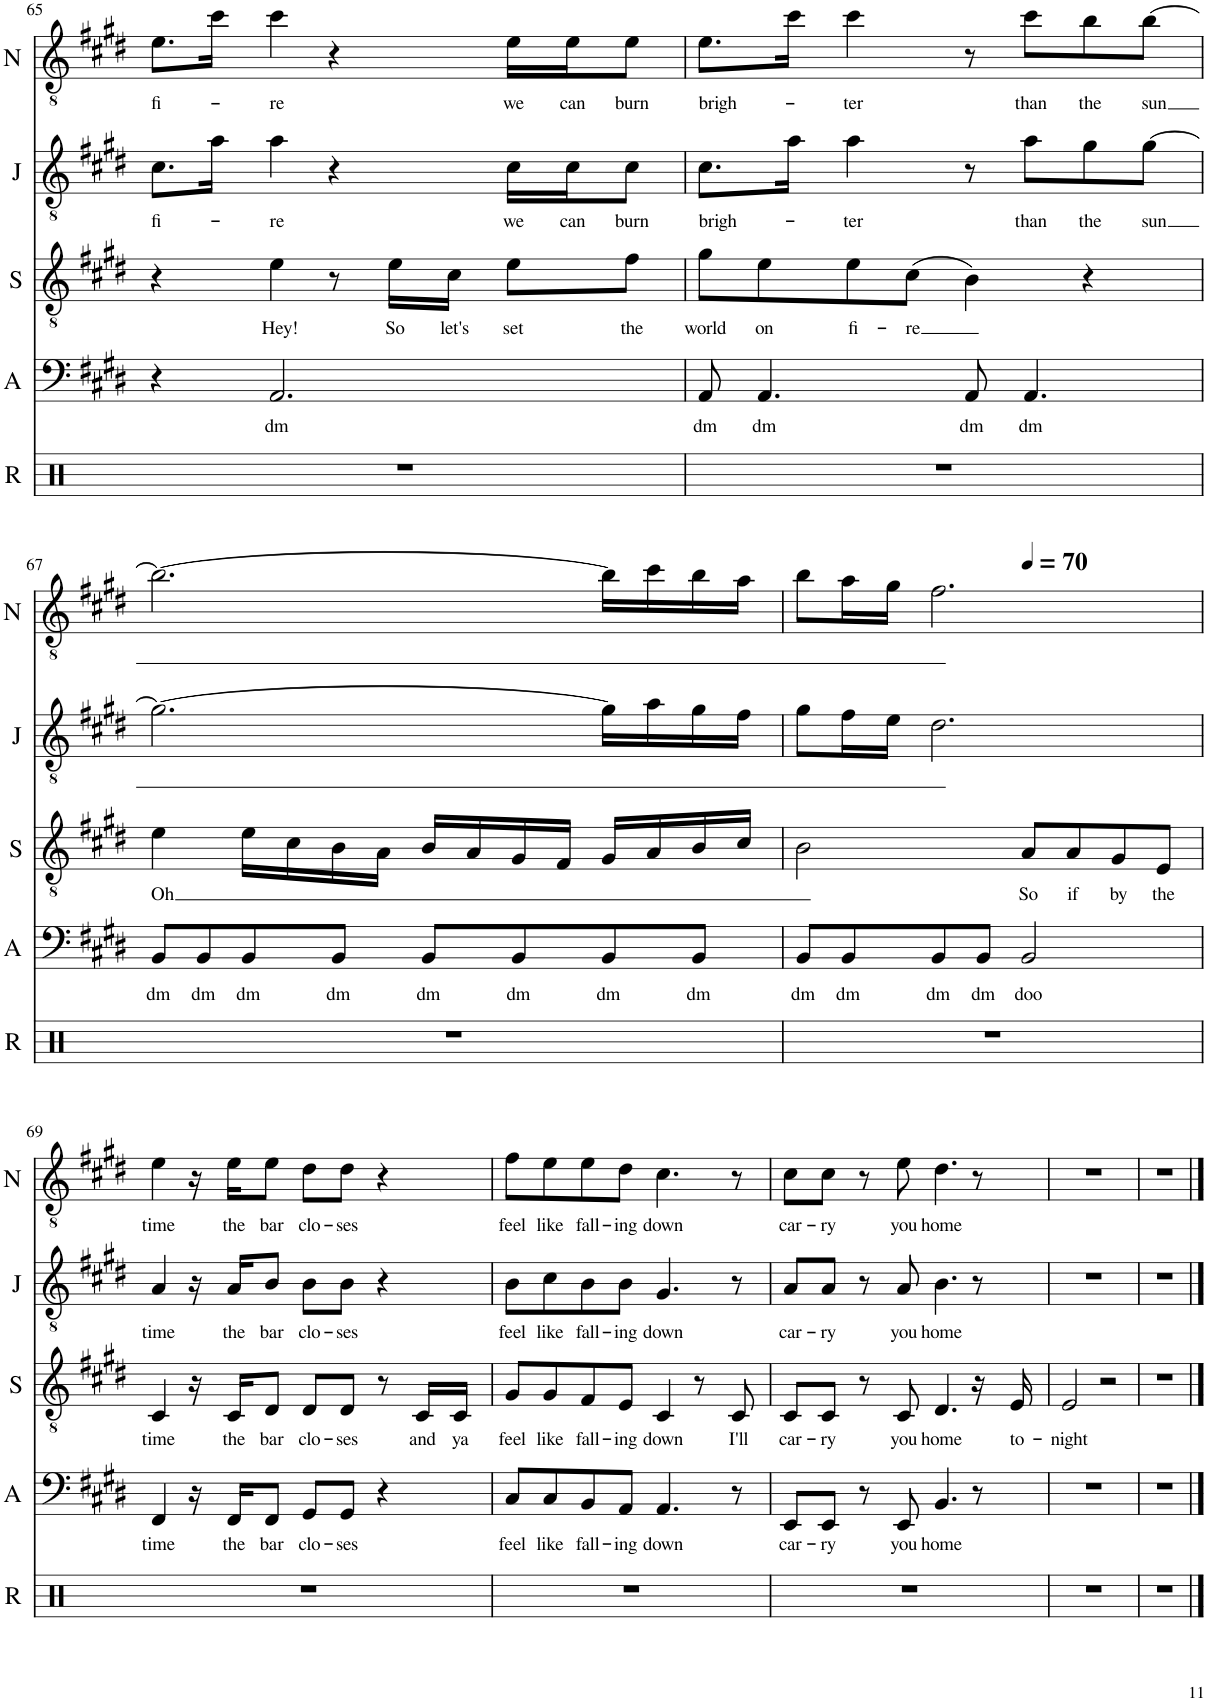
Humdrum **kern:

**kern	**kern	**text	**kern	**text	**kern	**text	**kern	**text
*part5	*part4	*part4	*part3	*part3	*part2	*part2	*part1	*part1
*staff5	*staff4	*staff4	*staff3	*staff3	*staff2	*staff2	*staff1	*staff1
*I"Ryan	*I"Andrew	*	*I"Steve	*	*I"Justin	*	*I"Nate	*
*I'R	*I'A	*	*I'S	*	*I'J	*	*I'N	*
!!LO:PB:g=z
*clefX	*clefF4	*	*clefGv2	*	*clefGv2	*	*clefGv2	*
*k[]	*k[f#c#g#d#]	*	*k[f#c#g#d#]	*	*k[f#c#g#d#]	*	*k[f#c#g#d#]	*
*M4/4	*M4/4	*	*M4/4	*	*M4/4	*	*M4/4	*
=65	=65	=65	=65	=65	=65	=65	=65	=65
!	!	!	!	!	!	!LO:LY:b	!	!LO:LY:b
1r	4r	.	4r	.	8.c#\L	fi-	8.e\L	fi-
.	.	.	.	.	16a\Jk	.	16cc#\Jk	.
!	!	!LO:LY:b	!	!LO:LY:b	!	!LO:LY:b	!	!LO:LY:b
.	2.AA/	dm	4e\	Hey!	4a\	-re	4cc#\	-re
.	.	.	8r	.	4r	.	4r	.
!	!	!	!	!LO:LY:b	!	!	!	!
.	.	.	16e\LL	So	.	.	.	.
!	!	!	!	!LO:LY:b	!	!	!	!
.	.	.	16c#\JJ	let's	.	.	.	.
!	!	!	!	!LO:LY:b	!	!LO:LY:b	!	!LO:LY:b
.	.	.	8e\L	set	16c#\LL	we	16e\LL	we
!	!	!	!	!	!	!LO:LY:b	!	!LO:LY:b
.	.	.	.	.	16c#\J	can	16e\J	can
!	!	!	!	!LO:LY:b	!	!LO:LY:b	!	!LO:LY:b
.	.	.	8f#\J	the	8c#\J	burn	8e\J	burn
=66	=66	=66	=66	=66	=66	=66	=66	=66
!	!	!LO:LY:b	!	!LO:LY:b	!	!LO:LY:b	!	!LO:LY:b
1r	8AA/	dm	8g#\L	world	8.c#\L	brigh-	8.e\L	brigh-
!	!	!LO:LY:b	!	!LO:LY:b	!	!	!	!
.	4.AA/	dm	8e\	on	.	.	.	.
.	.	.	.	.	16a\Jk	.	16cc#\Jk	.
!	!	!	!	!LO:LY:b	!	!LO:LY:b	!	!LO:LY:b
.	.	.	8e\	fi-	4a\	-ter	4cc#\	-ter
!	!	!	!	!LO:LY:b	!	!	!	!
.	.	.	(8c#\J	-re	.	.	.	.
!	!	!LO:LY:b	!	!	!	!	!	!
.	8AA/	dm	4B\)	.	8r	.	8r	.
!	!	!LO:LY:b	!	!	!	!LO:LY:b	!	!LO:LY:b
.	4.AA/	dm	.	.	8a\L	than	8cc#\L	than
!	!	!	!	!	!	!LO:LY:b	!	!LO:LY:b
.	.	.	4r	.	8g#\	the	8b\	the
!	!	!	!	!	!	!LO:LY:b	!	!LO:LY:b
.	.	.	.	.	[8g#\J	sun	[8b\J	sun
!!LO:LB:g=z
=67	=67	=67	=67	=67	=67	=67	=67	=67
!	!	!LO:LY:b	!	!LO:LY:b	!	!	!	!
1r	8BB/L	dm	4e\	Oh	2.g#\_	.	2.b\_	.
!	!	!LO:LY:b	!	!	!	!	!	!
.	8BB/	dm	.	.	.	.	.	.
!	!	!LO:LY:b	!	!	!	!	!	!
.	8BB/	dm	16e\LL	.	.	.	.	.
.	.	.	16c#\	.	.	.	.	.
!	!	!LO:LY:b	!	!	!	!	!	!
.	8BB/J	dm	16B\	.	.	.	.	.
.	.	.	16A\JJ	.	.	.	.	.
!	!	!LO:LY:b	!	!	!	!	!	!
.	8BB/L	dm	16B/LL	.	.	.	.	.
.	.	.	16A/	.	.	.	.	.
!	!	!LO:LY:b	!	!	!	!	!	!
.	8BB/	dm	16G#/	.	.	.	.	.
.	.	.	16F#/JJ	.	.	.	.	.
!	!	!LO:LY:b	!	!	!	!	!	!
.	8BB/	dm	16G#/LL	.	16g#\LL]	.	16b\LL]	.
.	.	.	16A/	.	16a\	.	16cc#\	.
!	!	!LO:LY:b	!	!	!	!	!	!
.	8BB/J	dm	16B/	.	16g#\	.	16b\	.
.	.	.	16c#/JJ	.	16f#\JJ	.	16a\JJ	.
=68	=68	=68	=68	=68	=68	=68	=68	=68
!	!	!LO:LY:b	!	!	!	!	!	!
*	*	*	*	*	*	*	*^	*
1r	8BB/L	dm	2B\	.	8g#\L	.	8b\L	2ryy	.
!	!	!LO:LY:b	!	!	!	!	!	!	!
.	8BB/	dm	.	.	16f#\L	.	16a\L	.	.
.	.	.	.	.	16e\JJ	.	16g#\JJ	.	.
!	!	!LO:LY:b	!	!	!	!	!	!	!
.	8BB/	dm	.	.	2.d#\	.	2.f#\	.	.
!	!	!LO:LY:b	!	!	!	!	!	!	!
.	8BB/J	dm	.	.	.	.	.	.	.
*	*	*	*	*	*	*	*MM70	*	*
!	!	!LO:LY:b	!	!LO:LY:b	!	!	!	!	!
.	2BB/	doo	8A/L	So	.	.	.	2ryy	.
!	!	!	!	!LO:LY:b	!	!	!	!	!
.	.	.	8A/	if	.	.	.	.	.
!	!	!	!	!LO:LY:b	!	!	!	!	!
.	.	.	8G#/	by	.	.	.	.	.
!	!	!	!	!LO:LY:b	!	!	!	!	!
.	.	.	8E/J	the	.	.	.	.	.
!!LO:LB:g=z
=69	=69	=69	=69	=69	=69	=69	=69	=69	=69
!	!	!LO:LY:b	!	!LO:LY:b	!	!LO:LY:b	!	!	!LO:LY:b
*	*	*	*	*	*	*	*v	*v	*
1r	4FF#/	time	4C#/	time	4A/	time	4e\	time
.	16r	.	16r	.	16r	.	16r	.
!	!	!LO:LY:b	!	!LO:LY:b	!	!LO:LY:b	!	!LO:LY:b
.	16FF#/KL	the	16C#/KL	the	16A/KL	the	16e\KL	the
!	!	!LO:LY:b	!	!LO:LY:b	!	!LO:LY:b	!	!LO:LY:b
.	8FF#/J	bar	8D#/J	bar	8B/J	bar	8e\J	bar
!	!	!LO:LY:b	!	!LO:LY:b	!	!LO:LY:b	!	!LO:LY:b
.	8GG#/L	clo-	8D#/L	clo-	8B\L	clo-	8d#\L	clo-
!	!	!LO:LY:b	!	!LO:LY:b	!	!LO:LY:b	!	!LO:LY:b
.	8GG#/J	-ses	8D#/J	-ses	8B\J	-ses	8d#\J	-ses
.	4r	.	8r	.	4r	.	4r	.
!	!	!	!	!LO:LY:b	!	!	!	!
.	.	.	16C#/LL	and	.	.	.	.
!	!	!	!	!LO:LY:b	!	!	!	!
.	.	.	16C#/JJ	ya	.	.	.	.
=70	=70	=70	=70	=70	=70	=70	=70	=70
!	!	!LO:LY:b	!	!LO:LY:b	!	!LO:LY:b	!	!LO:LY:b
1r	8C#/L	feel	8G#/L	feel	8B\L	feel	8f#\L	feel
!	!	!LO:LY:b	!	!LO:LY:b	!	!LO:LY:b	!	!LO:LY:b
.	8C#/	like	8G#/	like	8c#\	like	8e\	like
!	!	!LO:LY:b	!	!LO:LY:b	!	!LO:LY:b	!	!LO:LY:b
.	8BB/	fall-	8F#/	fall-	8B\	fall-	8e\	fall-
!	!	!LO:LY:b	!	!LO:LY:b	!	!LO:LY:b	!	!LO:LY:b
.	8AA/J	-ing	8E/J	-ing	8B\J	-ing	8d#\J	-ing
!	!	!LO:LY:b	!	!LO:LY:b	!	!LO:LY:b	!	!LO:LY:b
.	4.AA/	down	4C#/	down	4.G#/	down	4.c#\	down
.	.	.	8r	.	.	.	.	.
!	!	!	!	!LO:LY:b	!	!	!	!
.	8r	.	8C#/	I'll	8r	.	8r	.
=71	=71	=71	=71	=71	=71	=71	=71	=71
!	!	!LO:LY:b	!	!LO:LY:b	!	!LO:LY:b	!	!LO:LY:b
1r	8EE/L	car-	8C#/L	car-	8A/L	car-	8c#\L	car-
!	!	!LO:LY:b	!	!LO:LY:b	!	!LO:LY:b	!	!LO:LY:b
.	8EE/J	-ry	8C#/J	-ry	8A/J	-ry	8c#\J	-ry
.	8r	.	8r	.	8r	.	8r	.
!	!	!LO:LY:b	!	!LO:LY:b	!	!LO:LY:b	!	!LO:LY:b
.	8EE/	you	8C#/	you	8A/	you	8e\	you
!	!	!LO:LY:b	!	!LO:LY:b	!	!LO:LY:b	!	!LO:LY:b
.	4.BB/	home	4.D#/	home	4.B\	home	4.d#\	home
.	8r	.	16r	.	8r	.	8r	.
!	!	!	!	!LO:LY:b	!	!	!	!
.	.	.	16E/	to-	.	.	.	.
=72	=72	=72	=72	=72	=72	=72	=72	=72
!	!	!	!	!LO:LY:b	!	!	!	!
1r	1r	.	2E/	-night	1r	.	1r	.
.	.	.	2r	.	.	.	.	.
=73	=73	=73	=73	=73	=73	=73	=73	=73
1r	1r	.	1r	.	1r	.	1r	.
==	==	==	==	==	==	==	==	==
*-	*-	*-	*-	*-	*-	*-	*-	*-
